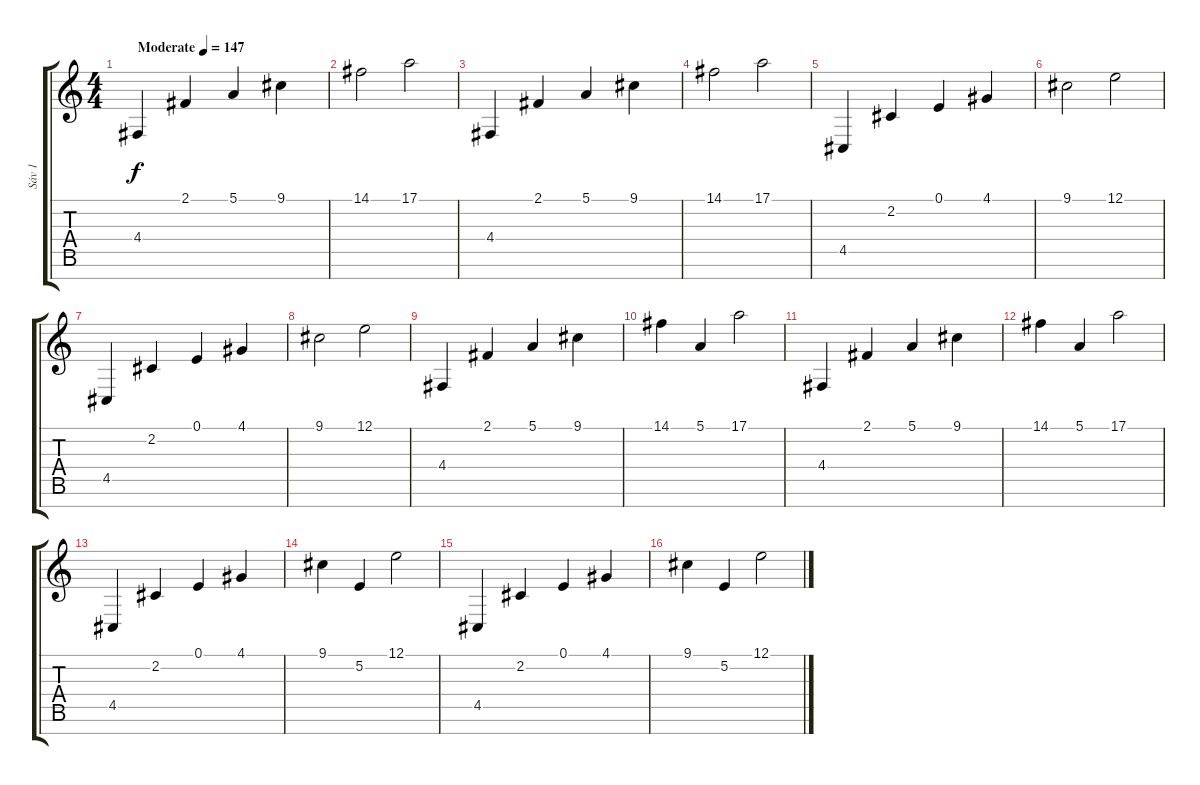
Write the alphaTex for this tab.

\track ("Sáv 1" "Sáv 1") {instrument orchestralharp}
\staff {score tabs}
\tuning (E4 B3 G3 D3 A2 E2 B1) {hide}
\ts (4 4)
\tempo (147 "Moderate")
\clef g2
\ks c
4.4.4{dy f instrument orchestralharp} 2.1.4 5.1.4 9.1.4 |
14.1.2 17.1.2 |
4.4.4 2.1.4 5.1.4 9.1.4 |
14.1.2 17.1.2 |
4.5.4 2.2.4 0.1.4 4.1.4 |
9.1.2 12.1.2 |
4.5.4 2.2.4 0.1.4 4.1.4 |
9.1.2 12.1.2 |
4.4.4 2.1.4 5.1.4 9.1.4 |
14.1.4 5.1.4 17.1.2 |
4.4.4 2.1.4 5.1.4 9.1.4 |
14.1.4 5.1.4 17.1.2 |
4.5.4 2.2.4 0.1.4 4.1.4 |
9.1.4 5.2.4 12.1.2 |
4.5.4 2.2.4 0.1.4 4.1.4 |
9.1.4 5.2.4 12.1.2
